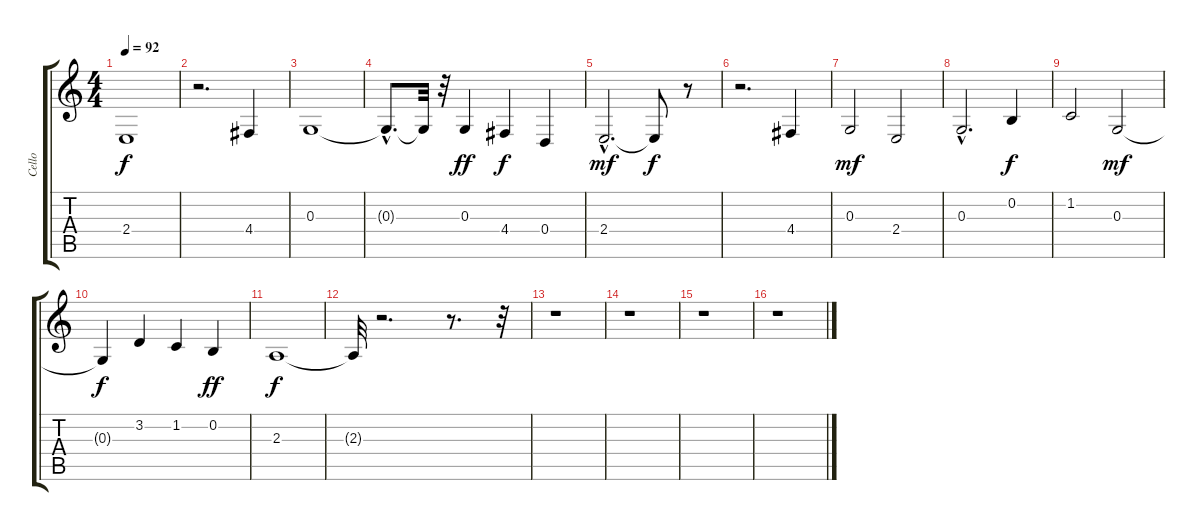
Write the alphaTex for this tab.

\track ("Cello" "Cello") {instrument cello}
\staff {score tabs}
\tuning (E4 B3 G3 D3 A2 E2) {hide}
\ts (4 4)
\tempo 92
\clef g2
\ks c
2.4.1{dy f} |
r.2{d} 4.4.4 |
0.3.1 |
0.3{hac t}.8{d} 0.3{t}.32 r.32 0.3.4{dy ff} 4.4.4{dy f} 0.4.4 |
2.4{hac}.2{d dy mf} 2.4{t}.8{dy f} r.8 |
r.2{d} 4.4.4 |
0.3.2{dy mf} 2.4.2 |
0.3{hac}.2{d} 0.2.4{dy f} |
1.2.2 0.3.2{dy mf} |
0.3{t}.4{dy f} 3.2.4 1.2.4 0.2.4{dy ff} |
2.3.1{dy f} |
2.3{t}.32 r.2{d} r.8{d} r.32 |
r.1 |
r.1 |
r.1 |
r.1
